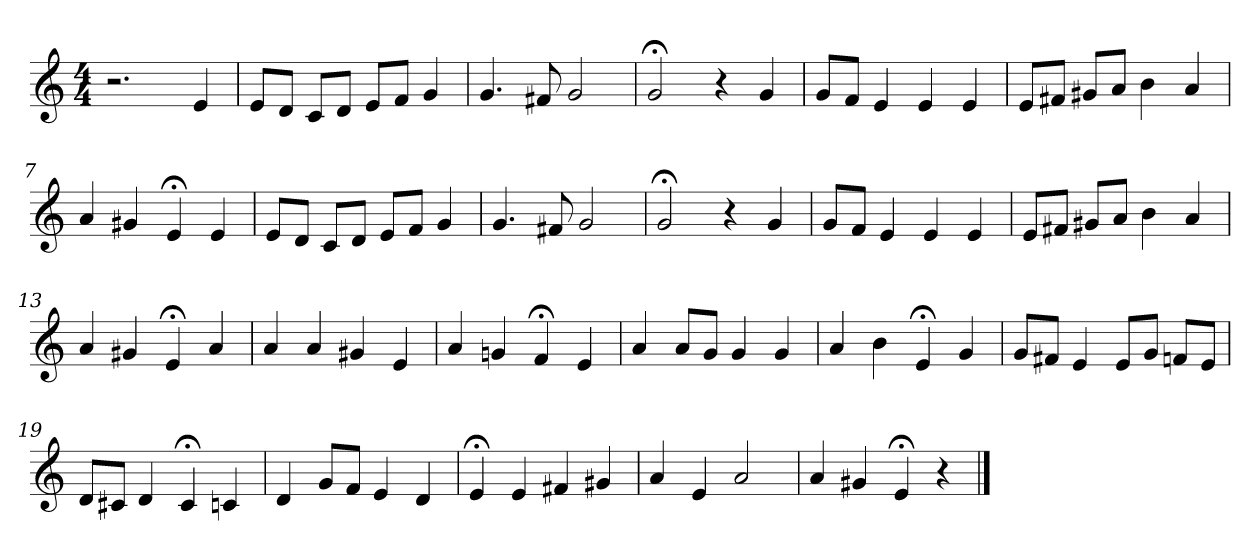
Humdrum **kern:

**kern
*part1
*staff1
*clefG2
*M4/4
=1
2.r
4e
=2
8e/L
8d/J
8c/L
8d/J
8e/L
8f/J
4g
=3
4.g
8f#X
2g
=4
2g;<
4r
4g
=5
8g/L
8f/J
4e
4e
4e
=6
8e/L
8f#X/J
8g#X/L
8a/J
4b
4a
=7
4a
4g#X
4e;<
4e
=8
8e/L
8d/J
8c/L
8d/J
8e/L
8f/J
4g
=9
4.g
8f#X
2g
=10
2g;<
4r
4g
=11
8g/L
8f/J
4e
4e
4e
=12
8e/L
8f#X/J
8g#X/L
8a/J
4b
4a
=13
4a
4g#X
4e;<
4a
=14
4a
4a
4g#X
4e
=15
4a
4gn
4f;<
4e
=16
4a
8a/L
8g/J
4g
4g
=17
4a
4b
4e;<
4g
=18
8g/L
8f#X/J
4e
8e/L
8g/J
8fn/L
8e/J
=19
8d/L
8c#X/J
4d
4c#;<
4c
=20
4d
8g/L
8f/J
4e
4d
=21
4e;<
4e
4f#X
4g#X
=22
4a
4e
2a
=23
4a
4g#X
4e;<
4r
==
*-
